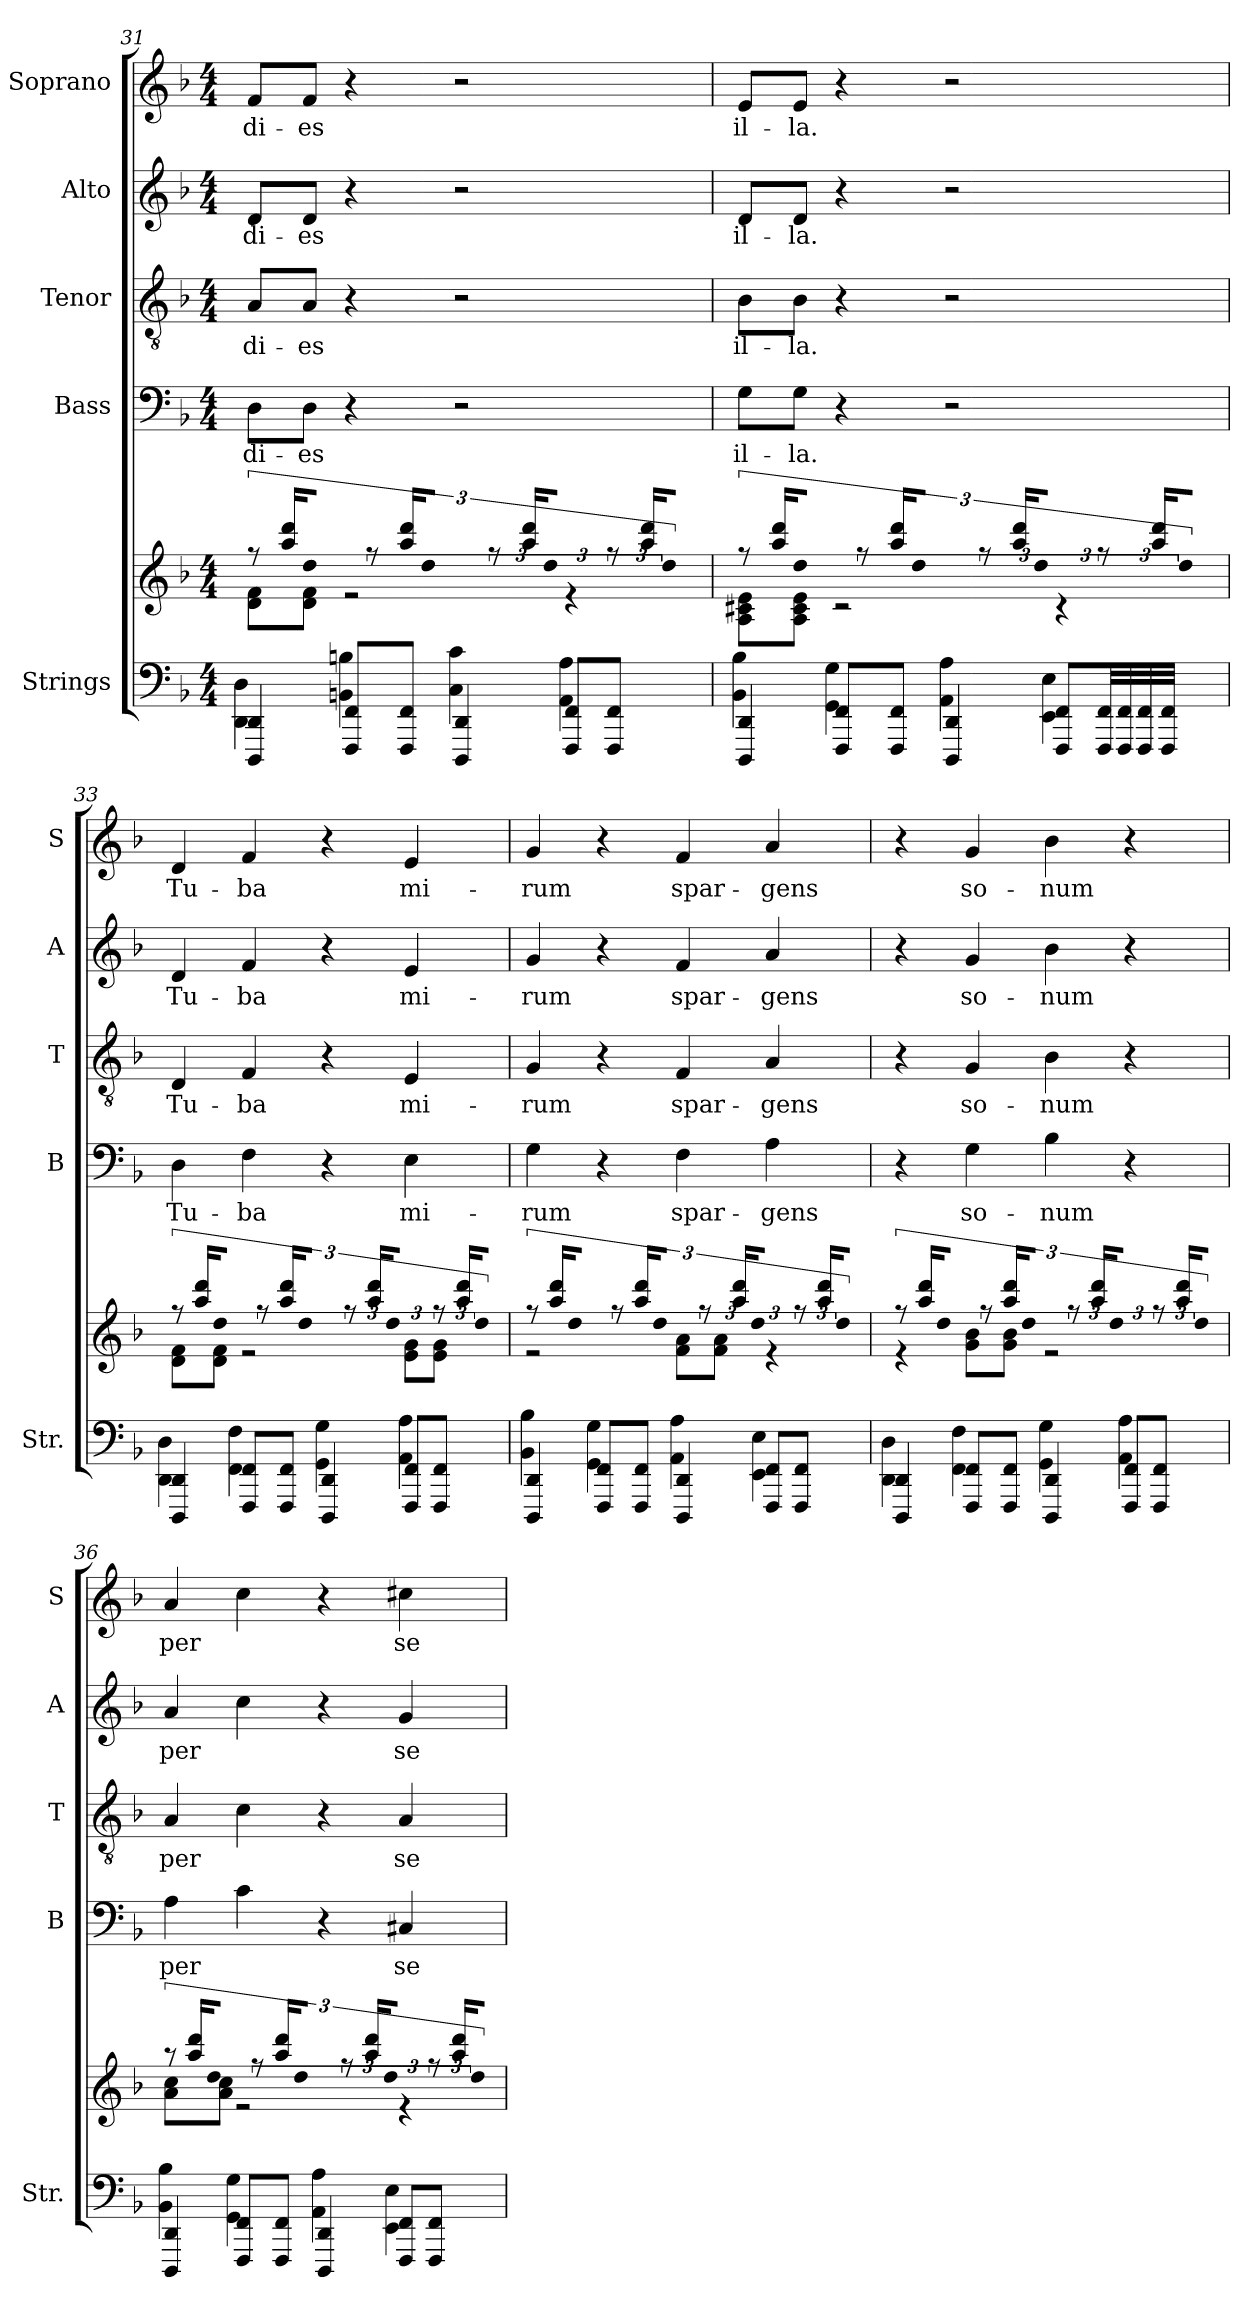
**kern	**kern	**kern	**text	**kern	**text	**kern	**text	**kern	**text
*part5	*part5	*part4	*part4	*part3	*part3	*part2	*part2	*part1	*part1
*staff6	*staff5	*staff4	*staff4	*staff3	*staff3	*staff2	*staff2	*staff1	*staff1
*I"Strings	*	*I"Bass	*	*I"Tenor	*	*I"Alto	*	*I"Soprano	*
*I'Str.	*	*I'B	*	*I'T	*	*I'A	*	*I'S	*
*clefF4	*clefG2	*clefF4	*	*clefGv2	*	*clefG2	*	*clefG2	*
*k[b-]	*k[b-]	*k[b-]	*	*k[b-]	*	*k[b-]	*	*k[b-]	*
*F:	*F:	*F:	*	*F:	*	*F:	*	*F:	*
*M4/4	*M4/4	*M4/4	*	*M4/4	*	*M4/4	*	*M4/4	*
=31	=31	=31	=31	=31	=31	=31	=31	=31	=31
*^	*^	*	*	*	*	*	*	*	*
!	!	!	!	!	!LO:LY:b	!	!LO:LY:b	!	!LO:LY:b	!	!LO:LY:b
4DDD/ 4DD/	4DD\ 4D\	12r	8d\ 8f\L	8D\L	di-	8A/L	di-	8d/L	di-	8f/L	di-
.	.	24aa/ 24ddd/KL	.	.	.	.	.	.	.	.	.
!	!	!	!	!	!LO:LY:b	!	!LO:LY:b	!	!LO:LY:b	!	!LO:LY:b
.	.	8dd/J	8d\ 8f\J	8D\J	-es	8A/J	-es	8d/J	-es	8f/J	-es
8FFF/ 8FF/L	4BBn\ 4Bn\	12r	2r	4r	.	4r	.	4r	.	4r	.
.	.	24aa/ 24ddd/KL	.	.	.	.	.	.	.	.	.
8FFF/ 8FF/J	.	8dd/J	.	.	.	.	.	.	.	.	.
4DDD/ 4DD/	4C\ 4c\	12r	.	2r	.	2r	.	2r	.	2r	.
.	.	24aa/ 24ddd/KL	.	.	.	.	.	.	.	.	.
.	.	8dd/J	.	.	.	.	.	.	.	.	.
8FFF/ 8FF/L	4AA\ 4A\	12r	4r	.	.	.	.	.	.	.	.
.	.	24aa/ 24ddd/KL	.	.	.	.	.	.	.	.	.
8FFF/ 8FF/J	.	8dd/J	.	.	.	.	.	.	.	.	.
!!LO:LB:g=z
=32	=32	=32	=32	=32	=32	=32	=32	=32	=32	=32	=32
!	!	!	!	!	!LO:LY:b	!	!LO:LY:b	!	!LO:LY:b	!	!LO:LY:b
4DDD/ 4DD/	4BB-\ 4B-\	12r	8A\ 8c#X\ 8e\L	8G\L	il-	8B-\L	il-	8d/L	il-	8e/L	il-
.	.	24aa/ 24ddd/KL	.	.	.	.	.	.	.	.	.
!	!	!	!	!	!LO:LY:b	!	!LO:LY:b	!	!LO:LY:b	!	!LO:LY:b
.	.	8dd/J	8A\ 8c#\ 8e\J	8G\J	-la.	8B-\J	-la.	8d/J	-la.	8e/J	-la.
8FFF/ 8FF/L	4GG\ 4G\	12r	2r	4r	.	4r	.	4r	.	4r	.
.	.	24aa/ 24ddd/KL	.	.	.	.	.	.	.	.	.
8FFF/ 8FF/J	.	8dd/J	.	.	.	.	.	.	.	.	.
4DDD/ 4DD/	4AA\ 4A\	12r	.	2r	.	2r	.	2r	.	2r	.
.	.	24aa/ 24ddd/KL	.	.	.	.	.	.	.	.	.
.	.	8dd/J	.	.	.	.	.	.	.	.	.
8FFF/ 8FF/L	4EE\ 4E\	12r	4r	.	.	.	.	.	.	.	.
.	.	24aa/ 24ddd/KL	.	.	.	.	.	.	.	.	.
32FFF/ 32FF/LL	.	8dd/J	.	.	.	.	.	.	.	.	.
32FFF/ 32FF/	.	.	.	.	.	.	.	.	.	.	.
32FFF/ 32FF/	.	.	.	.	.	.	.	.	.	.	.
32FFF/ 32FF/JJJ	.	.	.	.	.	.	.	.	.	.	.
=33	=33	=33	=33	=33	=33	=33	=33	=33	=33	=33	=33
!	!	!	!	!	!LO:LY:b	!	!LO:LY:b	!	!LO:LY:b	!	!LO:LY:b
4DDD/ 4DD/	4DD\ 4D\	12r	8d\ 8f\L	4D\	Tu-	4D/	Tu-	4d/	Tu-	4d/	Tu-
.	.	24aa/ 24ddd/KL	.	.	.	.	.	.	.	.	.
.	.	8dd/J	8d\ 8f\J	.	.	.	.	.	.	.	.
!	!	!	!	!	!LO:LY:b	!	!LO:LY:b	!	!LO:LY:b	!	!LO:LY:b
8FFF/ 8FF/L	4FF\ 4F\	12r	2r	4F\	-ba	4F/	-ba	4f/	-ba	4f/	-ba
.	.	24aa/ 24ddd/KL	.	.	.	.	.	.	.	.	.
8FFF/ 8FF/J	.	8dd/J	.	.	.	.	.	.	.	.	.
4DDD/ 4DD/	4GG\ 4G\	12r	.	4r	.	4r	.	4r	.	4r	.
.	.	24aa/ 24ddd/KL	.	.	.	.	.	.	.	.	.
.	.	8dd/J	.	.	.	.	.	.	.	.	.
!	!	!	!	!	!LO:LY:b	!	!LO:LY:b	!	!LO:LY:b	!	!LO:LY:b
8FFF/ 8FF/L	4AA\ 4A\	12r	8e\ 8g\L	4E\	mi-	4E/	mi-	4e/	mi-	4e/	mi-
.	.	24aa/ 24ddd/KL	.	.	.	.	.	.	.	.	.
8FFF/ 8FF/J	.	8dd/J	8e\ 8g\J	.	.	.	.	.	.	.	.
!!LO:PB:g=z
=34	=34	=34	=34	=34	=34	=34	=34	=34	=34	=34	=34
!	!	!	!	!	!LO:LY:b	!	!LO:LY:b	!	!LO:LY:b	!	!LO:LY:b
4DDD/ 4DD/	4BB-\ 4B-\	12r	2r	4G\	-rum	4G/	-rum	4g/	-rum	4g/	-rum
.	.	24aa/ 24ddd/KL	.	.	.	.	.	.	.	.	.
.	.	8dd/J	.	.	.	.	.	.	.	.	.
8FFF/ 8FF/L	4GG\ 4G\	12r	.	4r	.	4r	.	4r	.	4r	.
.	.	24aa/ 24ddd/KL	.	.	.	.	.	.	.	.	.
8FFF/ 8FF/J	.	8dd/J	.	.	.	.	.	.	.	.	.
!	!	!	!	!	!LO:LY:b	!	!LO:LY:b	!	!LO:LY:b	!	!LO:LY:b
4DDD/ 4DD/	4AA\ 4A\	12r	8f\ 8a\L	4F\	spar-	4F/	spar-	4f/	spar-	4f/	spar-
.	.	24aa/ 24ddd/KL	.	.	.	.	.	.	.	.	.
.	.	8dd/J	8f\ 8a\J	.	.	.	.	.	.	.	.
!	!	!	!	!	!LO:LY:b	!	!LO:LY:b	!	!LO:LY:b	!	!LO:LY:b
8FFF/ 8FF/L	4EE\ 4E\	12r	4r	4A\	-gens	4A/	-gens	4a/	-gens	4a/	-gens
.	.	24aa/ 24ddd/KL	.	.	.	.	.	.	.	.	.
8FFF/ 8FF/J	.	8dd/J	.	.	.	.	.	.	.	.	.
=35	=35	=35	=35	=35	=35	=35	=35	=35	=35	=35	=35
4DDD/ 4DD/	4DD\ 4D\	12r	4r	4r	.	4r	.	4r	.	4r	.
.	.	24aa/ 24ddd/KL	.	.	.	.	.	.	.	.	.
.	.	8dd/J	.	.	.	.	.	.	.	.	.
!	!	!	!	!	!LO:LY:b	!	!LO:LY:b	!	!LO:LY:b	!	!LO:LY:b
8FFF/ 8FF/L	4FF\ 4F\	12r	8g\ 8b-\L	4G\	so-	4G/	so-	4g/	so-	4g/	so-
.	.	24aa/ 24ddd/KL	.	.	.	.	.	.	.	.	.
8FFF/ 8FF/J	.	8dd/J	8g\ 8b-\J	.	.	.	.	.	.	.	.
!	!	!	!	!	!LO:LY:b	!	!LO:LY:b	!	!LO:LY:b	!	!LO:LY:b
4DDD/ 4DD/	4GG\ 4G\	12r	2r	4B-\	-num	4B-\	-num	4b-\	-num	4b-\	-num
.	.	24aa/ 24ddd/KL	.	.	.	.	.	.	.	.	.
.	.	8dd/J	.	.	.	.	.	.	.	.	.
8FFF/ 8FF/L	4AA\ 4A\	12r	.	4r	.	4r	.	4r	.	4r	.
.	.	24aa/ 24ddd/KL	.	.	.	.	.	.	.	.	.
8FFF/ 8FF/J	.	8dd/J	.	.	.	.	.	.	.	.	.
=36	=36	=36	=36	=36	=36	=36	=36	=36	=36	=36	=36
!	!	!	!	!	!LO:LY:b	!	!LO:LY:b	!	!LO:LY:b	!	!LO:LY:b
4DDD/ 4DD/	4BB-\ 4B-\	12r	8a\ 8cc\L	4A\	per	4A/	per	4a/	per	4a/	per
.	.	24aa/ 24ddd/KL	.	.	.	.	.	.	.	.	.
.	.	8dd/J	8a\ 8cc\J	.	.	.	.	.	.	.	.
8FFF/ 8FF/L	4GG\ 4G\	12r	2r	4c\	.	4c\	.	4cc\	.	4cc\	.
.	.	24aa/ 24ddd/KL	.	.	.	.	.	.	.	.	.
8FFF/ 8FF/J	.	8dd/J	.	.	.	.	.	.	.	.	.
4DDD/ 4DD/	4AA\ 4A\	12r	.	4r	.	4r	.	4r	.	4r	.
.	.	24aa/ 24ddd/KL	.	.	.	.	.	.	.	.	.
.	.	8dd/J	.	.	.	.	.	.	.	.	.
!	!	!	!	!	!LO:LY:b	!	!LO:LY:b	!	!LO:LY:b	!	!LO:LY:b
8FFF/ 8FF/L	4EE\ 4E\	12r	4r	4C#X/	se-	4A/	se-	4g/	se-	4cc#X\	se-
.	.	24aa/ 24ddd/KL	.	.	.	.	.	.	.	.	.
8FFF/ 8FF/J	.	8dd/J	.	.	.	.	.	.	.	.	.
*v	*v	*	*	*	*	*	*	*	*	*	*
*	*v	*v	*	*	*	*	*	*	*	*
=	=	=	=	=	=	=	=	=	=
*-	*-	*-	*-	*-	*-	*-	*-	*-	*-
